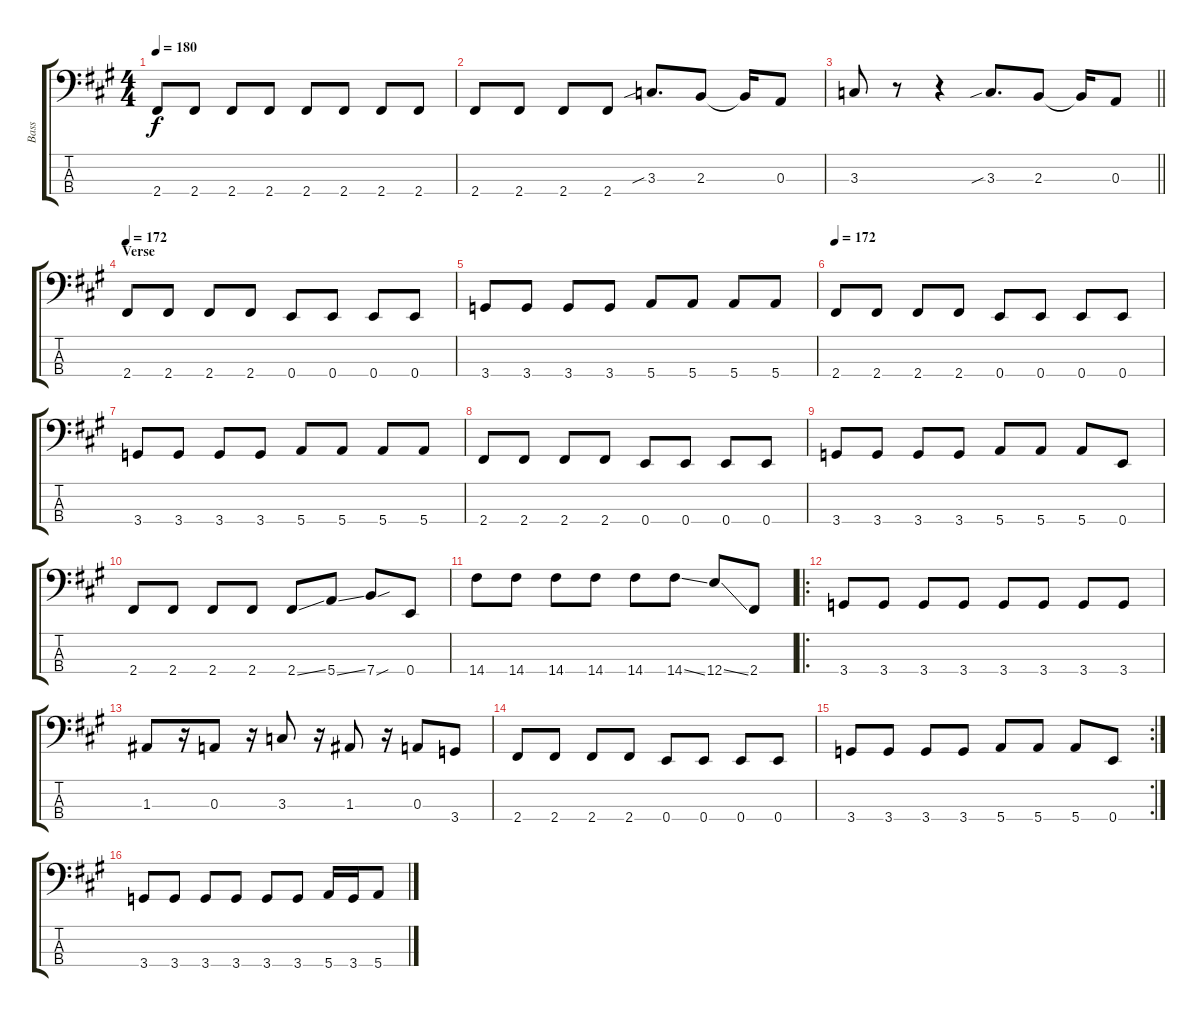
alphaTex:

\track ("Bass" "Bass") {instrument electricbasspick}
\staff {score tabs}
\tuning (G2 D2 A1 E1) {hide}
\ts (4 4)
\tempo 180
\clef f4
\ks a
2.4.8{dy f} 2.4.8 2.4.8 2.4.8 2.4.8 2.4.8 2.4.8 2.4.8 |
2.4.8 2.4.8 2.4.8 2.4.8 3.3{sib}.8{d} 2.3.8 2.3{t}.16 0.3.8 |
\barLineRight lightlight
3.3.8 r.8 r.4 3.3{sib}.8{d} 2.3.8 2.3{t}.16 0.3.8 |
\section ("" "Verse")
\tempo 172
2.4.8 2.4.8 2.4.8 2.4.8 0.4.8 0.4.8 0.4.8 0.4.8 |
3.4.8 3.4.8 3.4.8 3.4.8 5.4.8 5.4.8 5.4.8 5.4.8 |
\tempo 172
2.4.8 2.4.8 2.4.8 2.4.8 0.4.8 0.4.8 0.4.8 0.4.8 |
3.4.8 3.4.8 3.4.8 3.4.8 5.4.8 5.4.8 5.4.8 5.4.8 |
2.4.8 2.4.8 2.4.8 2.4.8 0.4.8 0.4.8 0.4.8 0.4.8 |
3.4.8 3.4.8 3.4.8 3.4.8 5.4.8 5.4.8 5.4.8 0.4.8 |
2.4.8 2.4.8 2.4.8 2.4.8 2.4{ss}.8 5.4{ss}.8 7.4{sou}.8 0.4.8 |
14.4.8 14.4.8 14.4.8 14.4.8 14.4.8 14.4{ss}.8 12.4{ss}.8 2.4.8 |
\ro
3.4.8 3.4.8 3.4.8 3.4.8 3.4.8 3.4.8 3.4.8 3.4.8 |
1.3.8 r.16 0.3.8 r.16 3.3.8 r.16 1.3.8 r.16 0.3.8 3.4.8 |
2.4.8 2.4.8 2.4.8 2.4.8 0.4.8 0.4.8 0.4.8 0.4.8 |
\rc 2
3.4.8 3.4.8 3.4.8 3.4.8 5.4.8 5.4.8 5.4.8 0.4.8 |
3.4.8 3.4.8 3.4.8 3.4.8 3.4.8 3.4.8 5.4.16 3.4.16 5.4.8
